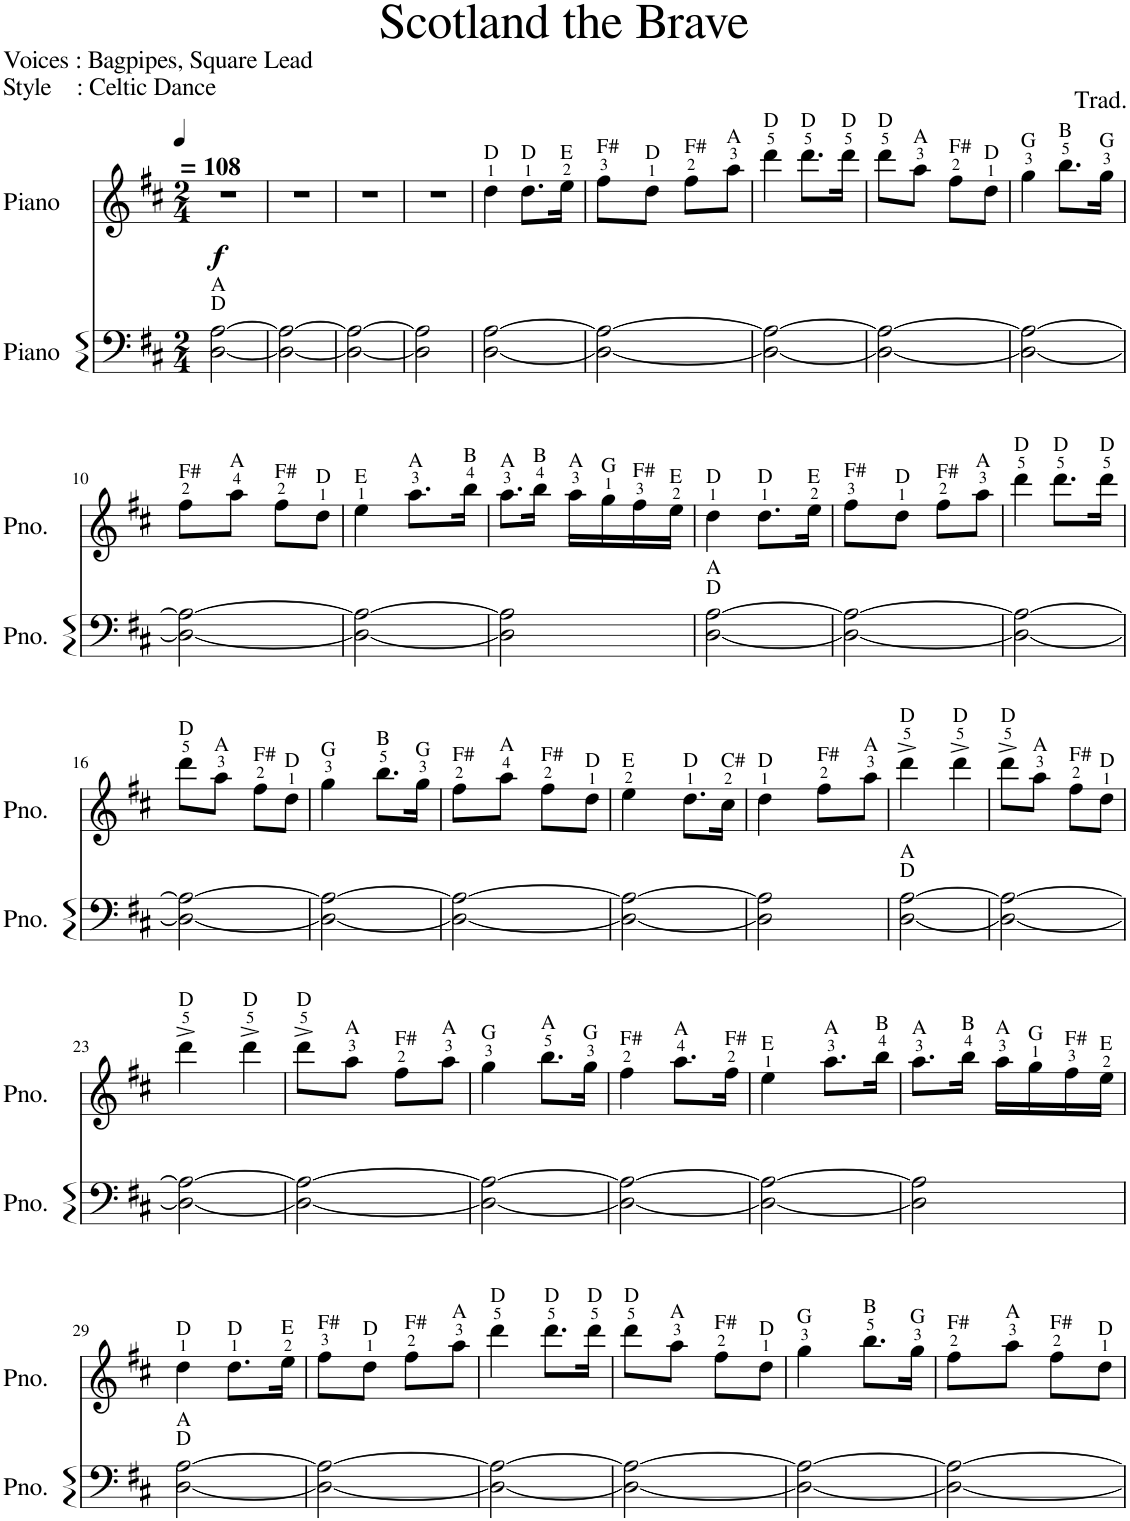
**kern	**kern	**dynam
*part2	*part1	*part1
*staff2	*staff1	*staff1
*I"Piano	*I"Piano	*
*I'Pno.	*I'Pno.	*
*clefF4	*clefG2	*
*k[f#c#]	*k[f#c#]	*
*M2/4	*M2/4	*
*MM108	*MM108	*
=1	=1	=1
!LO:TX:a:t=D	!	!
!LO:TX:a:t=A	!	!
!	!	!LO:DY:b
[2D\ [2A\	2r	f
=2	=2	=2
2D\_ 2A\_	2r	.
=3	=3	=3
2D\_ 2A\_	2r	.
=4	=4	=4
2D\] 2A\]	2r	.
=5	=5	=5
!	!LO:TX:a:t=D	!
[2D\ [2A\	4dd\	.
!	!LO:TX:a:t=D	!
.	8.dd\L	.
!	!LO:TX:a:t=E	!
.	16ee\Jk	.
=6	=6	=6
!	!LO:TX:a:t=F#	!
2D\_ 2A\_	8ff#\L	.
!	!LO:TX:a:t=D	!
.	8dd\J	.
!	!LO:TX:a:t=F#	!
.	8ff#\L	.
!	!LO:TX:a:t=A	!
.	8aa\J	.
=7	=7	=7
!	!LO:TX:a:t=D	!
2D\_ 2A\_	4ddd\	.
!	!LO:TX:a:t=D	!
.	8.ddd\L	.
!	!LO:TX:a:t=D	!
.	16ddd\Jk	.
=8	=8	=8
!	!LO:TX:a:t=D	!
2D\_ 2A\_	8ddd\L	.
!	!LO:TX:a:t=A	!
.	8aa\J	.
!	!LO:TX:a:t=F#	!
.	8ff#\L	.
!	!LO:TX:a:t=D	!
.	8dd\J	.
=9	=9	=9
!	!LO:TX:a:t=G	!
2D\_ 2A\_	4gg\	.
!	!LO:TX:a:t=B	!
.	8.bb\L	.
!	!LO:TX:a:t=G	!
.	16gg\Jk	.
!!LO:LB:g=z
=10	=10	=10
!	!LO:TX:a:t=F#	!
2D\_ 2A\_	8ff#\L	.
!	!LO:TX:a:t=A	!
.	8aa\J	.
!	!LO:TX:a:t=F#	!
.	8ff#\L	.
!	!LO:TX:a:t=D	!
.	8dd\J	.
=11	=11	=11
!	!LO:TX:a:t=E	!
2D\_ 2A\_	4ee\	.
!	!LO:TX:a:t=A	!
.	8.aa\L	.
!	!LO:TX:a:t=B	!
.	16bb\Jk	.
=12	=12	=12
!	!LO:TX:a:t=A	!
2D\] 2A\]	8.aa\L	.
!	!LO:TX:a:t=B	!
.	16bb\Jk	.
!	!LO:TX:a:t=A	!
.	16aa\LL	.
!	!LO:TX:a:t=G	!
.	16gg\	.
!	!LO:TX:a:t=F#	!
.	16ff#\	.
!	!LO:TX:a:t=E	!
.	16ee\JJ	.
=13	=13	=13
!	!LO:TX:a:t=D	!
!LO:TX:a:t=D	!	!
!LO:TX:a:t=A	!	!
[2D\ [2A\	4dd\	.
!	!LO:TX:a:t=D	!
.	8.dd\L	.
!	!LO:TX:a:t=E	!
.	16ee\Jk	.
=14	=14	=14
!	!LO:TX:a:t=F#	!
2D\_ 2A\_	8ff#\L	.
!	!LO:TX:a:t=D	!
.	8dd\J	.
!	!LO:TX:a:t=F#	!
.	8ff#\L	.
!	!LO:TX:a:t=A	!
.	8aa\J	.
=15	=15	=15
!	!LO:TX:a:t=D	!
2D\_ 2A\_	4ddd\	.
!	!LO:TX:a:t=D	!
.	8.ddd\L	.
!	!LO:TX:a:t=D	!
.	16ddd\Jk	.
!!LO:LB:g=z
=16	=16	=16
!	!LO:TX:a:t=D	!
2D\_ 2A\_	8ddd\L	.
!	!LO:TX:a:t=A	!
.	8aa\J	.
!	!LO:TX:a:t=F#	!
.	8ff#\L	.
!	!LO:TX:a:t=D	!
.	8dd\J	.
=17	=17	=17
!	!LO:TX:a:t=G	!
2D\_ 2A\_	4gg\	.
!	!LO:TX:a:t=B	!
.	8.bb\L	.
!	!LO:TX:a:t=G	!
.	16gg\Jk	.
=18	=18	=18
!	!LO:TX:a:t=F#	!
2D\_ 2A\_	8ff#\L	.
!	!LO:TX:a:t=A	!
.	8aa\J	.
!	!LO:TX:a:t=F#	!
.	8ff#\L	.
!	!LO:TX:a:t=D	!
.	8dd\J	.
=19	=19	=19
!	!LO:TX:a:t=E	!
2D\_ 2A\_	4ee\	.
!	!LO:TX:a:t=D	!
.	8.dd\L	.
!	!LO:TX:a:t=C#	!
.	16cc#\Jk	.
=20	=20	=20
!	!LO:TX:a:t=D	!
2D\] 2A\]	4dd\	.
!	!LO:TX:a:t=F#	!
.	8ff#\L	.
!	!LO:TX:a:t=A	!
.	8aa\J	.
=21	=21	=21
!	!LO:TX:a:t=D	!
!LO:TX:a:t=D	!	!
!LO:TX:a:t=A	!	!
[2D\ [2A\	4ddd^\	.
!	!LO:TX:a:t=D	!
.	4ddd^\	.
=22	=22	=22
!	!LO:TX:a:t=D	!
2D\_ 2A\_	8ddd^\L	.
!	!LO:TX:a:t=A	!
.	8aa\J	.
!	!LO:TX:a:t=F#	!
.	8ff#\L	.
!	!LO:TX:a:t=D	!
.	8dd\J	.
!!LO:LB:g=z
=23	=23	=23
!	!LO:TX:a:t=D	!
2D\_ 2A\_	4ddd^\	.
!	!LO:TX:a:t=D	!
.	4ddd^\	.
=24	=24	=24
!	!LO:TX:a:t=D	!
2D\_ 2A\_	8ddd^\L	.
!	!LO:TX:a:t=A	!
.	8aa\J	.
!	!LO:TX:a:t=F#	!
.	8ff#\L	.
!	!LO:TX:a:t=A	!
.	8aa\J	.
=25	=25	=25
!	!LO:TX:a:t=G	!
2D\_ 2A\_	4gg\	.
!	!LO:TX:a:t=A	!
.	8.bb\L	.
!	!LO:TX:a:t=G	!
.	16gg\Jk	.
=26	=26	=26
!	!LO:TX:a:t=F#	!
2D\_ 2A\_	4ff#\	.
!	!LO:TX:a:t=A	!
.	8.aa\L	.
!	!LO:TX:a:t=F#	!
.	16ff#\Jk	.
=27	=27	=27
!	!LO:TX:a:t=E	!
2D\_ 2A\_	4ee\	.
!	!LO:TX:a:t=A	!
.	8.aa\L	.
!	!LO:TX:a:t=B	!
.	16bb\Jk	.
=28	=28	=28
!	!LO:TX:a:t=A	!
2D\] 2A\]	8.aa\L	.
!	!LO:TX:a:t=B	!
.	16bb\Jk	.
!	!LO:TX:a:t=A	!
.	16aa\LL	.
!	!LO:TX:a:t=G	!
.	16gg\	.
!	!LO:TX:a:t=F#	!
.	16ff#\	.
!	!LO:TX:a:t=E	!
.	16ee\JJ	.
!!LO:LB:g=z
=29	=29	=29
!	!LO:TX:a:t=D	!
!LO:TX:a:t=D	!	!
!LO:TX:a:t=A	!	!
[2D\ [2A\	4dd\	.
!	!LO:TX:a:t=D	!
.	8.dd\L	.
!	!LO:TX:a:t=E	!
.	16ee\Jk	.
=30	=30	=30
!	!LO:TX:a:t=F#	!
2D\_ 2A\_	8ff#\L	.
!	!LO:TX:a:t=D	!
.	8dd\J	.
!	!LO:TX:a:t=F#	!
.	8ff#\L	.
!	!LO:TX:a:t=A	!
.	8aa\J	.
=31	=31	=31
!	!LO:TX:a:t=D	!
2D\_ 2A\_	4ddd\	.
!	!LO:TX:a:t=D	!
.	8.ddd\L	.
!	!LO:TX:a:t=D	!
.	16ddd\Jk	.
=32	=32	=32
!	!LO:TX:a:t=D	!
2D\_ 2A\_	8ddd\L	.
!	!LO:TX:a:t=A	!
.	8aa\J	.
!	!LO:TX:a:t=F#	!
.	8ff#\L	.
!	!LO:TX:a:t=D	!
.	8dd\J	.
=33	=33	=33
!	!LO:TX:a:t=G	!
2D\_ 2A\_	4gg\	.
!	!LO:TX:a:t=B	!
.	8.bb\L	.
!	!LO:TX:a:t=G	!
.	16gg\Jk	.
=34	=34	=34
!	!LO:TX:a:t=F#	!
2D\_ 2A\_	8ff#\L	.
!	!LO:TX:a:t=A	!
.	8aa\J	.
!	!LO:TX:a:t=F#	!
.	8ff#\L	.
!	!LO:TX:a:t=D	!
.	8dd\J	.
=	=	=
*-	*-	*-
